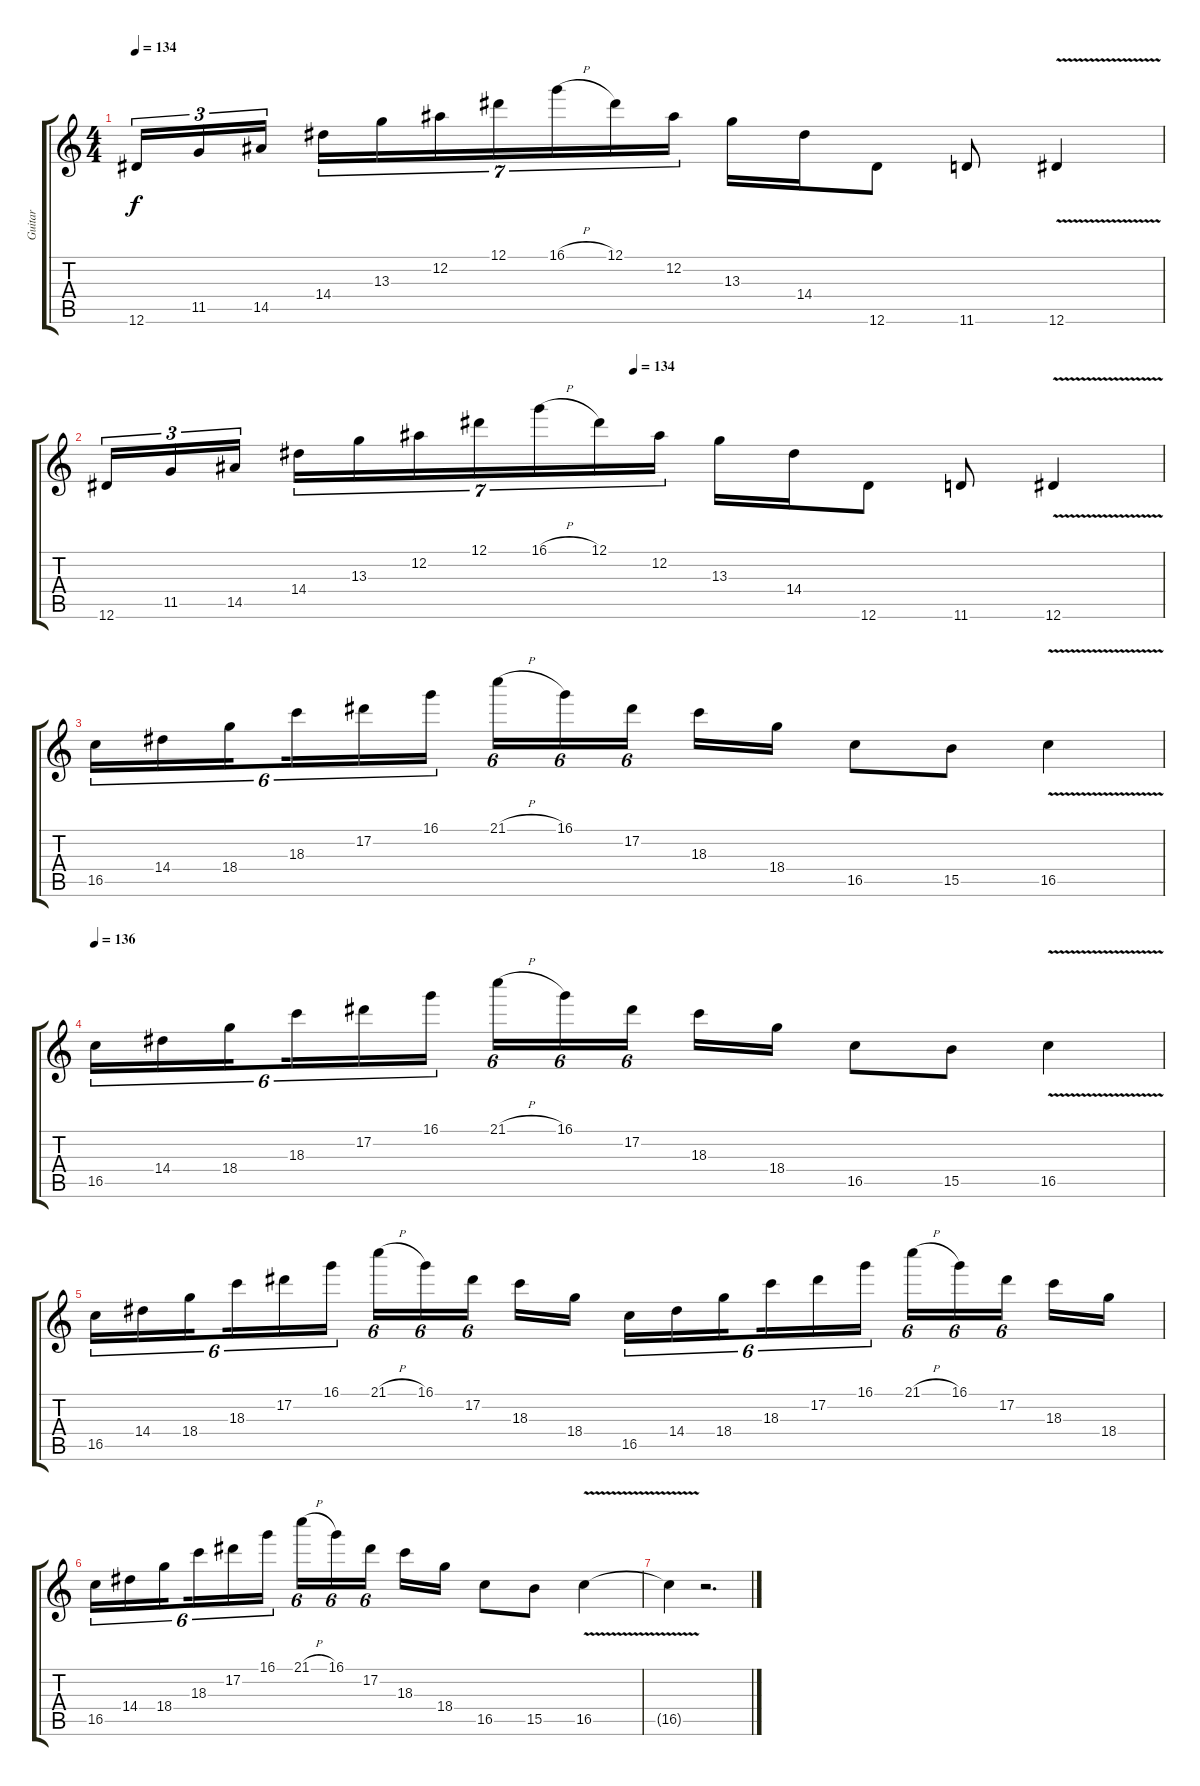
\track ("Guitar" "Guitar") {instrument overdrivenguitar}
\staff {score tabs}
\tuning (Eb4 Bb3 Gb3 Db3 Ab2 Eb2) {hide}
\ts (4 4)
\tempo 134
\clef g2
\ks c
12.6.16{tu (3 2) dy f} 11.5.16{tu (3 2)} 14.5.16{tu (3 2) beam splitsecondary} 14.4.16{tu (7 4)} 13.3.16{tu (7 4)} 12.2.16{tu (7 4)} 12.1.16{tu (7 4)} 16.1{h}.16{tu (7 4)} 12.1.16{tu (7 4)} 12.2.16{tu (7 4) beam splitsecondary} 13.3.16 14.4.16 12.6.8 11.6.8 12.6{v}.4 |
\tempo (134 0.49973958333333335)
12.6.16{tu (3 2)} 11.5.16{tu (3 2)} 14.5.16{tu (3 2) beam splitsecondary} 14.4.16{tu (7 4)} 13.3.16{tu (7 4)} 12.2.16{tu (7 4)} 12.1.16{tu (7 4)} 16.1{h}.16{tu (7 4)} 12.1.16{tu (7 4)} 12.2.16{tu (7 4) beam splitsecondary} 13.3.16 14.4.16 12.6.8 11.6.8 12.6{v}.4 |
16.5.16{tu (6 4)} 14.4.16{tu (6 4)} 18.4.16{tu (6 4) beam splitsecondary} 18.3.16{tu (6 4)} 17.2.16{tu (6 4)} 16.1.16{tu (6 4)} 21.1{h}.16{tu (6 4)} 16.1.16{tu (6 4)} 17.2.16{tu (6 4) beam splitsecondary} 18.3.16 18.4.16 16.5.8 15.5.8 16.5{v}.4 |
\tempo 136
16.5.16{tu (6 4)} 14.4.16{tu (6 4)} 18.4.16{tu (6 4) beam splitsecondary} 18.3.16{tu (6 4)} 17.2.16{tu (6 4)} 16.1.16{tu (6 4)} 21.1{h}.16{tu (6 4)} 16.1.16{tu (6 4)} 17.2.16{tu (6 4) beam splitsecondary} 18.3.16 18.4.16 16.5.8 15.5.8 16.5{v}.4 |
16.5.16{tu (6 4)} 14.4.16{tu (6 4)} 18.4.16{tu (6 4) beam splitsecondary} 18.3.16{tu (6 4)} 17.2.16{tu (6 4)} 16.1.16{tu (6 4)} 21.1{h}.16{tu (6 4)} 16.1.16{tu (6 4)} 17.2.16{tu (6 4) beam splitsecondary} 18.3.16 18.4.16 16.5.16{tu (6 4)} 14.4.16{tu (6 4)} 18.4.16{tu (6 4) beam splitsecondary} 18.3.16{tu (6 4)} 17.2.16{tu (6 4)} 16.1.16{tu (6 4)} 21.1{h}.16{tu (6 4)} 16.1.16{tu (6 4)} 17.2.16{tu (6 4) beam splitsecondary} 18.3.16 18.4.16 |
16.5.16{tu (6 4)} 14.4.16{tu (6 4)} 18.4.16{tu (6 4) beam splitsecondary} 18.3.16{tu (6 4)} 17.2.16{tu (6 4)} 16.1.16{tu (6 4)} 21.1{h}.16{tu (6 4)} 16.1.16{tu (6 4)} 17.2.16{tu (6 4) beam splitsecondary} 18.3.16 18.4.16 16.5.8 15.5.8 16.5{v}.4 |
16.5{t}.4 r.2{d}
